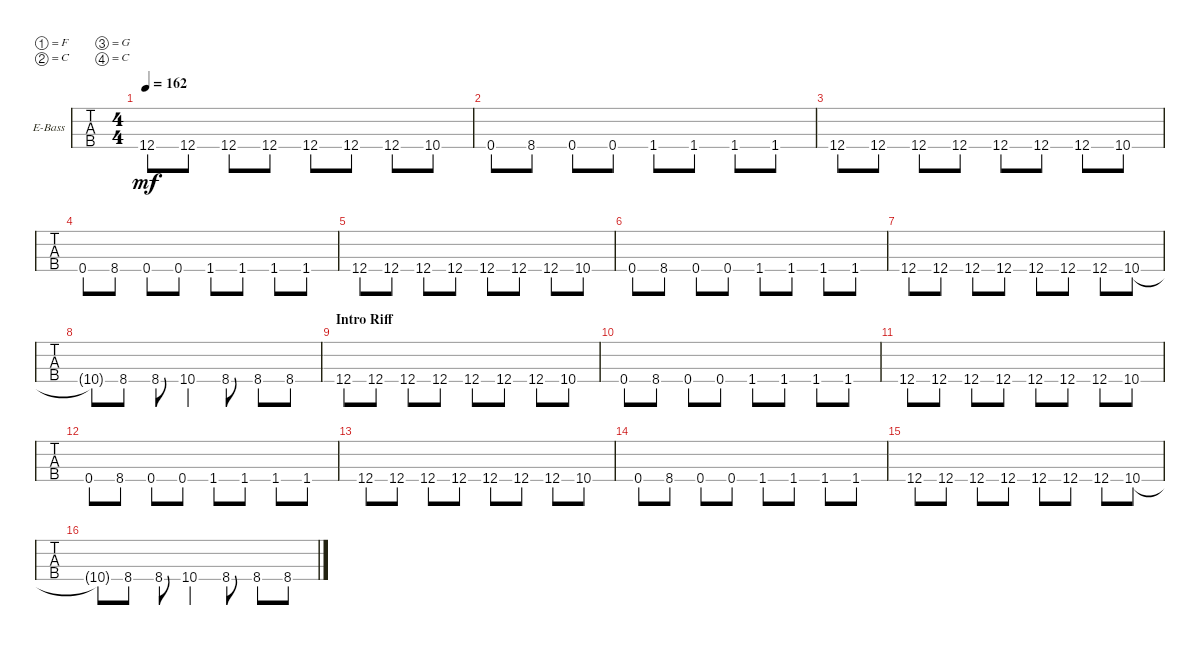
\bracketExtendMode groupsimilarinstruments
\firstSystemTrackNameOrientation horizontal
\otherSystemsTrackNameOrientation horizontal
\track ("Electric Bass" "E-Bass") {instrument electricbassfinger}
\staff {tabs}
\tuning (F2 C2 G1 C1)
\ts (4 4)
\tempo 162
\clef f4
\ks c
12.4.8{dy mf} 12.4.8 12.4.8 12.4.8 12.4.8 12.4.8 12.4.8 10.4.8 |
0.4.8 8.4.8 0.4.8 0.4.8 1.4.8 1.4.8 1.4.8 1.4.8 |
12.4.8 12.4.8 12.4.8 12.4.8 12.4.8 12.4.8 12.4.8 10.4.8 |
0.4.8 8.4.8 0.4.8 0.4.8 1.4.8 1.4.8 1.4.8 1.4.8 |
12.4.8 12.4.8 12.4.8 12.4.8 12.4.8 12.4.8 12.4.8 10.4.8 |
0.4.8 8.4.8 0.4.8 0.4.8 1.4.8 1.4.8 1.4.8 1.4.8 |
12.4.8 12.4.8 12.4.8 12.4.8 12.4.8 12.4.8 12.4.8 10.4.8 |
10.4{t}.8 8.4.8 8.4.8 10.4.4 8.4.8 8.4.8 8.4.8 |
\section ("" "Intro Riff")
12.4.8 12.4.8 12.4.8 12.4.8 12.4.8 12.4.8 12.4.8 10.4.8 |
0.4.8 8.4.8 0.4.8 0.4.8 1.4.8 1.4.8 1.4.8 1.4.8 |
12.4.8 12.4.8 12.4.8 12.4.8 12.4.8 12.4.8 12.4.8 10.4.8 |
0.4.8 8.4.8 0.4.8 0.4.8 1.4.8 1.4.8 1.4.8 1.4.8 |
12.4.8 12.4.8 12.4.8 12.4.8 12.4.8 12.4.8 12.4.8 10.4.8 |
0.4.8 8.4.8 0.4.8 0.4.8 1.4.8 1.4.8 1.4.8 1.4.8 |
12.4.8 12.4.8 12.4.8 12.4.8 12.4.8 12.4.8 12.4.8 10.4.8 |
10.4{t}.8 8.4.8 8.4.8 10.4.4 8.4.8 8.4.8 8.4.8
